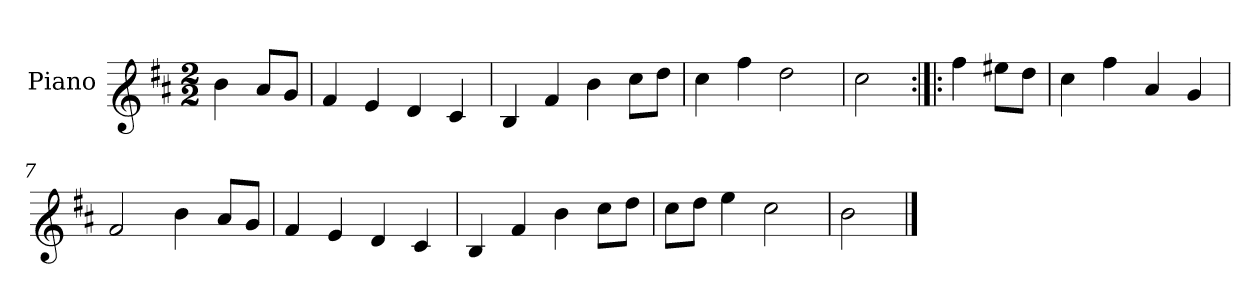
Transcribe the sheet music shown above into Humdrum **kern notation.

**kern
*part1
*staff1
*I"Piano
*I'Pno.
*clefG1
*k[f#c#]
*M2/2
=
4dd\
8cc#/L
8b/J
=1
4a/
4g/
4f#/
4e/
=2
4d/
4a/
4dd\
8ee\L
8ff#\J
=3
4ee\
4aa\
2ff#\
=4
2ee\
=5:|!|:
4aa\
8gg#X\L
8ff#\J
=6
4ee\
4aa\
4cc#/
4b/
=7
2a/
4dd\
8cc#/L
8b/J
=8
4a/
4g/
4f#/
4e/
=9
4d/
4a/
4dd\
8ee\L
8ff#\J
=10
8ee\L
8ff#\J
4gg\
2ee\
=11
2dd\
==
*-
